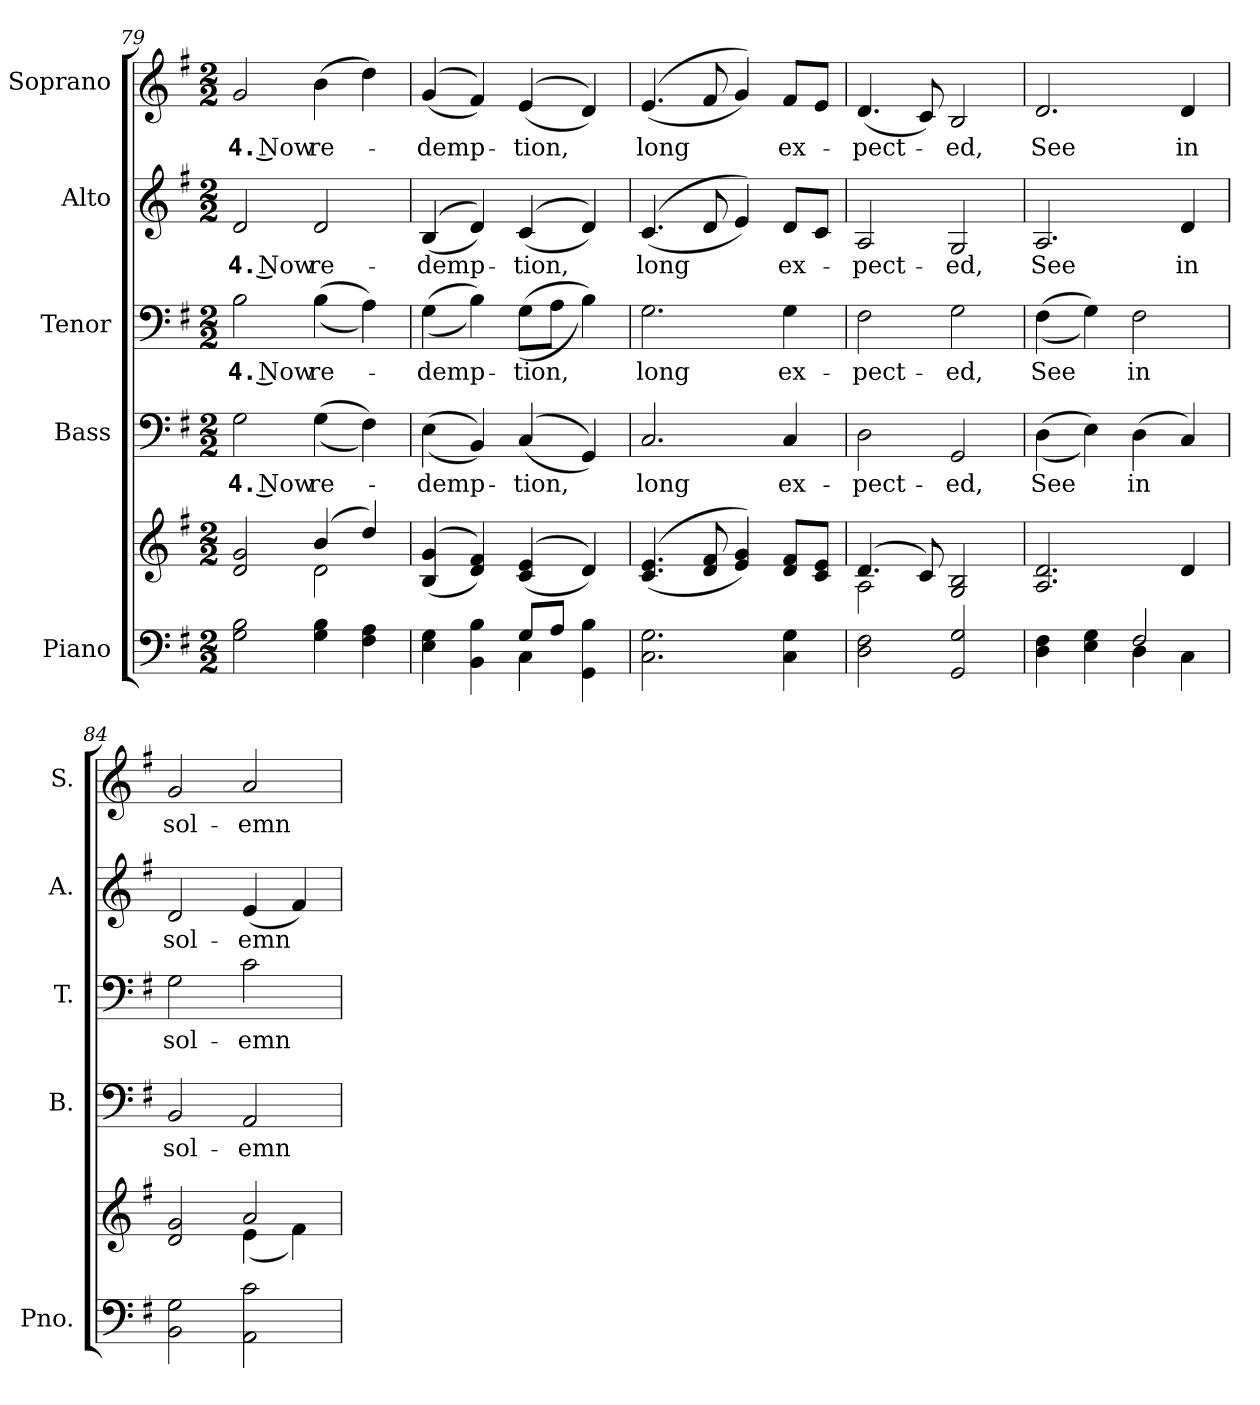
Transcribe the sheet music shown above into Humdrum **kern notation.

**kern	**kern	**kern	**text	**kern	**text	**kern	**text	**kern	**text
*part5	*part5	*part4	*part4	*part3	*part3	*part2	*part2	*part1	*part1
*staff6	*staff5	*staff4	*staff4	*staff3	*staff3	*staff2	*staff2	*staff1	*staff1
*I"Piano	*	*I"Bass	*	*I"Tenor	*	*I"Alto	*	*I"Soprano	*
*I'Pno.	*	*I'B.	*	*I'T.	*	*I'A.	*	*I'S.	*
!!LO:PB:g=z
*clefF4	*clefG2	*clefF4	*	*clefF4	*	*clefG2	*	*clefG2	*
*k[f#]	*k[f#]	*k[f#]	*	*k[f#]	*	*k[f#]	*	*k[f#]	*
*G:	*G:	*G:	*	*G:	*	*G:	*	*G:	*
*M2/2	*M2/2	*M2/2	*	*M2/2	*	*M2/2	*	*M2/2	*
=79	=79	=79	=79	=79	=79	=79	=79	=79	=79
*	*^	*	*	*	*	*	*	*	*
!	!	!	!	!LO:LY:b:color=#000000	!	!	!	!	!	!
!	!	!	!	!	!	!LO:LY:b:color=#000000	!	!	!	!
!	!	!	!	!	!	!	!	!LO:LY:b:color=#000000	!	!
!	!	!	!	!	!	!	!	!	!	!LO:LY:b:color=#000000
2Gi\ 2Bi	2di/ 2gi	2ryy	2Gi\	4. Now	2Bi\	4. Now	2di/	4. Now	2gi/	4. Now
!	!	!	!	!LO:LY:b:color=#000000	!	!	!	!	!	!
!	!	!	!	!	!	!LO:LY:b:color=#000000	!	!	!	!
!	!	!	!	!	!	!	!	!LO:LY:b:color=#000000	!	!
!	!	!	!	!	!	!	!	!	!	!LO:LY:b:color=#000000
4Gi\ 4Bi	(4bi/	2di\	((4Gi\	re-	((4Bi\	re-	2di/	re-	(4bi\	re-
4F#i\ 4Ai	4ddi/)	.	4F#i\))	.	4Ai\))	.	.	.	4ddi\)	.
*	*v	*v	*	*	*	*	*	*	*	*
=80	=80	=80	=80	=80	=80	=80	=80	=80	=80
*^	*	*	*	*	*	*	*	*	*
!	!	!	!	!LO:LY:b:color=#000000	!	!	!	!	!	!
!	!	!	!	!	!	!LO:LY:b:color=#000000	!	!	!	!
!	!	!	!	!	!	!	!	!LO:LY:b:color=#000000	!	!
!	!	!	!	!	!	!	!	!	!	!LO:LY:b:color=#000000
4Ei\ 4Gi	2ryy	((4Bi/ 4gi	((4Ei\	-demp-	((4Gi\	-demp-	((4Bi/	-demp-	((4gi/	-demp-
4BBi\ 4Bi	.	4di/ 4f#i))	4BBi/))	.	4Bi\))	.	4di/))	.	4f#i/))	.
!	!	!	!	!LO:LY:b:color=#000000	!	!	!	!	!	!
!	!	!	!	!	!	!LO:LY:b:color=#000000	!	!	!	!
!	!	!	!	!	!	!	!	!LO:LY:b:color=#000000	!	!
!	!	!	!	!	!	!	!	!	!	!LO:LY:b:color=#000000
8Gi/L	4Ci\	((4ci/ 4ei	((4Ci/	-tion,	((8Gi\L	-tion,	((4ci/	-tion,	((4ei/	-tion,
8Ai/J	.	.	.	.	8Ai\J	.	.	.	.	.
4GGi\ 4Bi	4ryy	4di/))	4GGi/))	.	4Bi\))	.	4di/))	.	4di/))	.
*v	*v	*	*	*	*	*	*	*	*	*
=81	=81	=81	=81	=81	=81	=81	=81	=81	=81
*^	*	*	*	*	*	*	*	*	*
!	!	!	!	!LO:LY:b:color=#000000	!	!	!	!	!	!
*v	*v	*	*	*	*	*	*	*	*	*
*^	*	*	*	*	*	*	*	*	*
!	!	!	!	!	!	!LO:LY:b:color=#000000	!	!	!	!
*v	*v	*	*	*	*	*	*	*	*	*
*^	*	*	*	*	*	*	*	*	*
!	!	!	!	!	!	!	!	!LO:LY:b:color=#000000	!	!
*v	*v	*	*	*	*	*	*	*	*	*
*^	*	*	*	*	*	*	*	*	*
!	!	!	!	!	!	!	!	!	!	!LO:LY:b:color=#000000
*v	*v	*	*	*	*	*	*	*	*	*
2.Ci\ 2.Gi	((4.ci/ 4.ei	2.Ci/	long	2.Gi\	long	((4.ci/	long	((4.ei/	long
.	8di/ 8f#i	.	.	.	.	8di/	.	8f#i/	.
.	4ei/ 4gi))	.	.	.	.	4ei/))	.	4gi/))	.
!	!	!	!LO:LY:b:color=#000000	!	!	!	!	!	!
!	!	!	!	!	!LO:LY:b:color=#000000	!	!	!	!
!	!	!	!	!	!	!	!LO:LY:b:color=#000000	!	!
!	!	!	!	!	!	!	!	!	!LO:LY:b:color=#000000
4Ci\ 4Gi	8di/ 8f#iL	4Ci/	ex-	4Gi\	ex-	8di/L	ex-	8f#i/L	ex-
.	8ci/ 8eiJ	.	.	.	.	8ci/J	.	8ei/J	.
!!LO:PB:g=z
=82	=82	=82	=82	=82	=82	=82	=82	=82	=82
*	*^	*	*	*	*	*	*	*	*
!	!	!	!	!LO:LY:b:color=#000000	!	!	!	!	!	!
!	!	!	!	!	!	!LO:LY:b:color=#000000	!	!	!	!
!	!	!	!	!	!	!	!	!LO:LY:b:color=#000000	!	!
!	!	!	!	!	!	!	!	!	!	!LO:LY:b:color=#000000
2Di\ 2F#i	(4.di/	2Ai\	2Di\	-pect-	2F#i\	-pect-	2Ai/	-pect-	(4.di/	-pect-
.	8ci/)	.	.	.	.	.	.	.	8ci/)	.
!	!	!	!	!LO:LY:b:color=#000000	!	!	!	!	!	!
!	!	!	!	!	!	!LO:LY:b:color=#000000	!	!	!	!
!	!	!	!	!	!	!	!	!LO:LY:b:color=#000000	!	!
!	!	!	!	!	!	!	!	!	!	!LO:LY:b:color=#000000
2GGi/ 2Gi	2Gi/ 2Bi	2ryy	2GGi/	-ed,	2Gi\	-ed,	2Gi/	-ed,	2Bi/	-ed,
*	*v	*v	*	*	*	*	*	*	*	*
=83	=83	=83	=83	=83	=83	=83	=83	=83	=83
*^	*	*	*	*	*	*	*	*	*
*	*	*^	*	*	*	*	*	*	*	*
!	!	!	!	!	!LO:LY:b:color=#000000	!	!	!	!	!	!
*	*	*v	*v	*	*	*	*	*	*	*	*
*	*	*^	*	*	*	*	*	*	*	*
!	!	!	!	!	!	!	!LO:LY:b:color=#000000	!	!	!	!
*	*	*v	*v	*	*	*	*	*	*	*	*
*	*	*^	*	*	*	*	*	*	*	*
!	!	!	!	!	!	!	!	!	!LO:LY:b:color=#000000	!	!
*	*	*v	*v	*	*	*	*	*	*	*	*
*	*	*^	*	*	*	*	*	*	*	*
!	!	!	!	!	!	!	!	!	!	!	!LO:LY:b:color=#000000
*	*	*v	*v	*	*	*	*	*	*	*	*
4Di\ 4F#i	2ryy	2.Ai/ 2.di	((4Di\	See	((4F#i\	See	2.Ai/	See	2.di/	See
4Ei\ 4Gi	.	.	4Ei\))	.	4Gi\))	.	.	.	.	.
!	!	!	!	!LO:LY:b:color=#000000	!	!	!	!	!	!
!	!	!	!	!	!	!LO:LY:b:color=#000000	!	!	!	!
2F#i/	4Di\	.	(4Di\	in	2F#i\	in	.	.	.	.
!	!	!	!	!	!	!	!	!LO:LY:b:color=#000000	!	!
!	!	!	!	!	!	!	!	!	!	!LO:LY:b:color=#000000
.	4Ci\	4di/	4Ci/)	.	.	.	4di/	in	4di/	in
*v	*v	*	*	*	*	*	*	*	*	*
=84	=84	=84	=84	=84	=84	=84	=84	=84	=84
*	*^	*	*	*	*	*	*	*	*
*^	*	*	*	*	*	*	*	*	*	*
!	!	!	!	!	!LO:LY:b:color=#000000	!	!	!	!	!	!
*v	*v	*	*	*	*	*	*	*	*	*	*
*^	*	*	*	*	*	*	*	*	*	*
!	!	!	!	!	!	!	!LO:LY:b:color=#000000	!	!	!	!
*v	*v	*	*	*	*	*	*	*	*	*	*
*^	*	*	*	*	*	*	*	*	*	*
!	!	!	!	!	!	!	!	!	!LO:LY:b:color=#000000	!	!
*v	*v	*	*	*	*	*	*	*	*	*	*
*^	*	*	*	*	*	*	*	*	*	*
!	!	!	!	!	!	!	!	!	!	!	!LO:LY:b:color=#000000
*v	*v	*	*	*	*	*	*	*	*	*	*
2BBi\ 2Gi	2di/ 2gi	2ryy	2BBi/	sol-	2Gi\	sol-	2di/	sol-	2gi/	sol-
!	!	!	!	!LO:LY:b:color=#000000	!	!	!	!	!	!
!	!	!	!	!	!	!LO:LY:b:color=#000000	!	!	!	!
!	!	!	!	!	!	!	!	!LO:LY:b:color=#000000	!	!
!	!	!	!	!	!	!	!	!	!	!LO:LY:b:color=#000000
2AAi\ 2ci	2ai/	(4ei\	2AAi/	-emn	2ci\	-emn	(4ei/	-emn	2ai/	-emn
.	.	4f#i\)	.	.	.	.	4f#i/)	.	.	.
*	*v	*v	*	*	*	*	*	*	*	*
=	=	=	=	=	=	=	=	=	=
*-	*-	*-	*-	*-	*-	*-	*-	*-	*-
